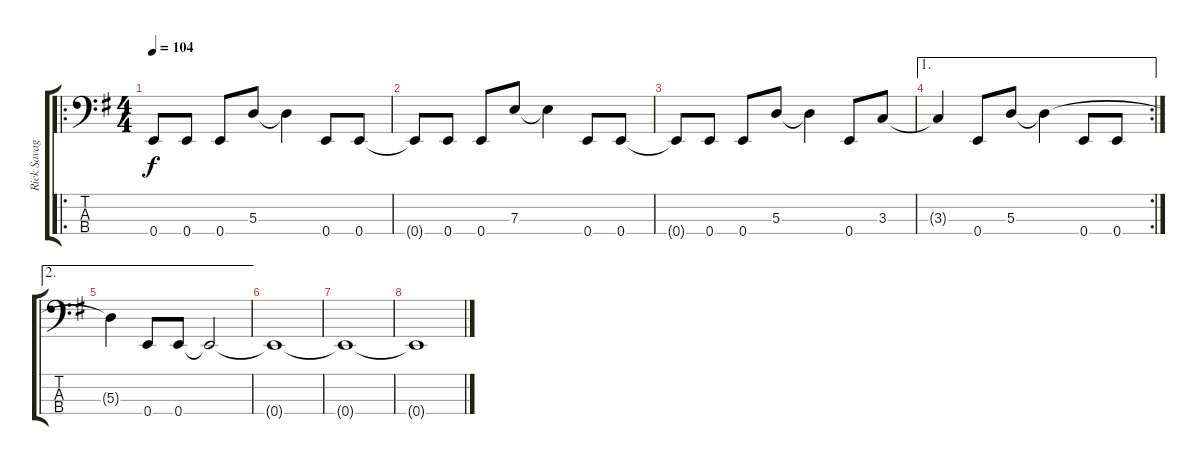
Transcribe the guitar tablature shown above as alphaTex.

\track ("Rick Savage" "Rick Savag") {instrument electricbasspick}
\staff {score tabs}
\tuning (G2 D2 A1 E1) {hide}
\ro
\ts (4 4)
\tempo 104
\clef f4
\ks eminor
0.4{t}.8{dy f} 0.4.8 0.4.8 5.3.8 5.3{t}.4 0.4.8 0.4.8 |
0.4{t}.8 0.4.8 0.4.8 7.3.8 7.3{t}.4 0.4.8 0.4.8 |
0.4{t}.8 0.4.8 0.4.8 5.3.8 5.3{t}.4 0.4.8 3.3.8 |
\ae 1
\rc 2
3.3{t}.4 0.4.8 5.3.8 5.3{t}.4 0.4.8 0.4.8 |
\ae 2
5.3{t}.4 0.4.8 0.4.8 0.4{t}.2 |
0.4{t}.1 |
0.4{t}.1 |
0.4{t}.1
